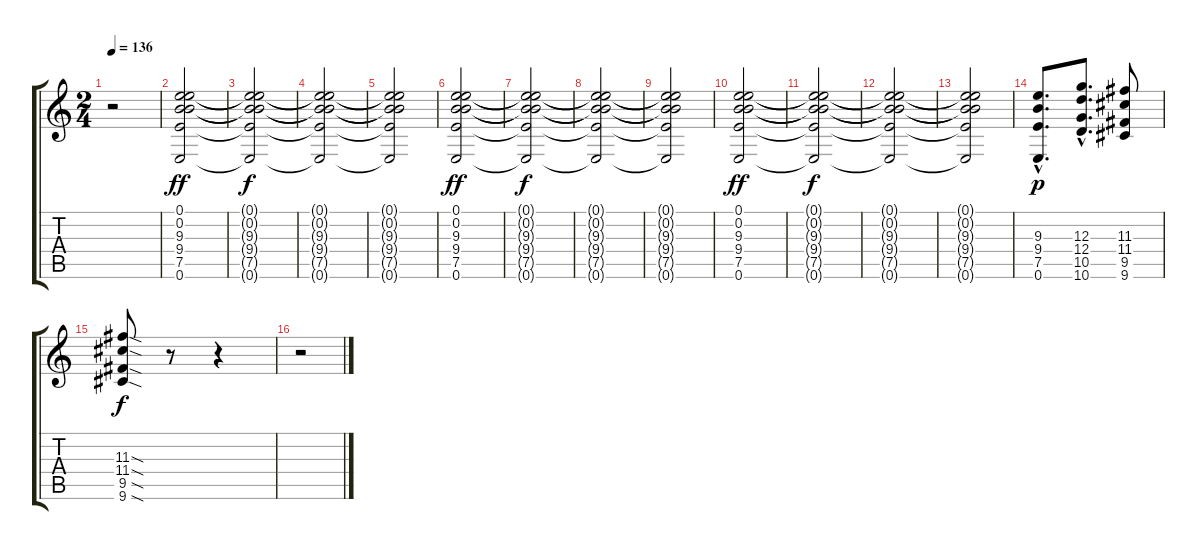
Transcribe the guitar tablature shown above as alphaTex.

\track "" {instrument distortionguitar}
\staff {score tabs}
\tuning (E4 B3 G3 D3 A2 E2) {hide}
\ts (2 4)
\tempo 136
\clef g2
\ks c
r.2{dy ff instrument distortionguitar} |
(0.1 0.2 9.3 9.4 7.5 0.6).2 |
(0.1{t} 0.2{t} 9.3{t} 9.4{t} 7.5{t} 0.6{t}).2{dy f} |
(0.1{t} 0.2{t} 9.3{t} 9.4{t} 7.5{t} 0.6{t}).2 |
(0.1{t} 0.2{t} 9.3{t} 9.4{t} 7.5{t} 0.6{t}).2 |
(0.1 0.2 9.3 9.4 7.5 0.6).2{dy ff} |
(0.1{t} 0.2{t} 9.3{t} 9.4{t} 7.5{t} 0.6{t}).2{dy f} |
(0.1{t} 0.2{t} 9.3{t} 9.4{t} 7.5{t} 0.6{t}).2 |
(0.1{t} 0.2{t} 9.3{t} 9.4{t} 7.5{t} 0.6{t}).2 |
(0.1 0.2 9.3 9.4 7.5 0.6).2{dy ff} |
(0.1{t} 0.2{t} 9.3{t} 9.4{t} 7.5{t} 0.6{t}).2{dy f} |
(0.1{t} 0.2{t} 9.3{t} 9.4{t} 7.5{t} 0.6{t}).2 |
(0.1{t} 0.2{t} 9.3{t} 9.4{t} 7.5{t} 0.6{t}).2 |
(9.3{hac} 9.4{hac} 7.5{hac} 0.6{hac}).8{d dy p} (12.3{hac} 12.4{hac} 10.5{hac} 10.6{hac}).8{d} (11.3 11.4 9.5 9.6).8 |
(11.3{sod} 11.4{sod} 9.5{sod} 9.6{sod}).8{dy f} r.8 r.4 |
r.2
